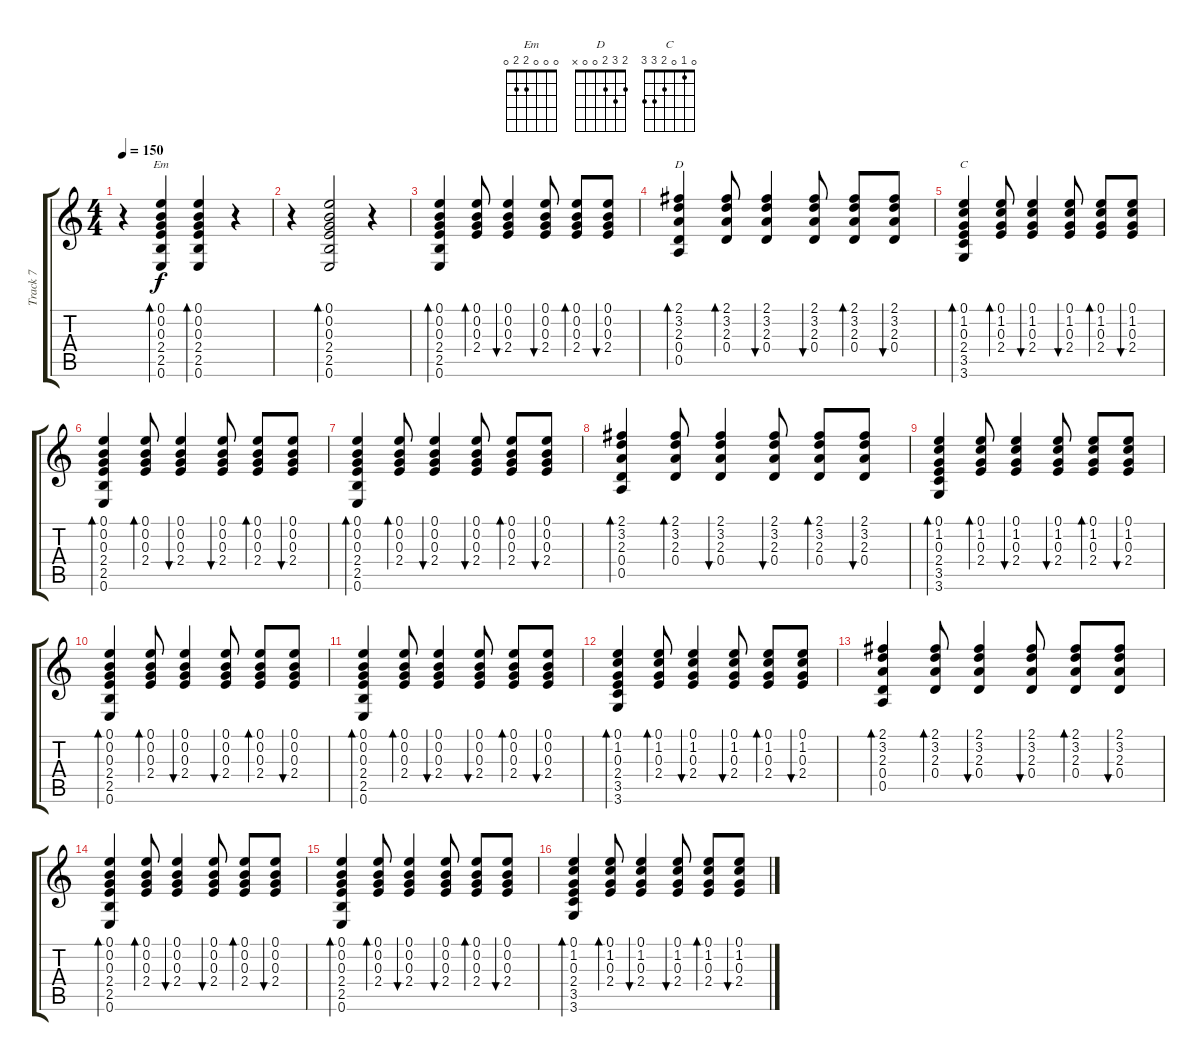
\track ("Track 7" "Track 7") {instrument acousticguitarsteel}
\staff {score tabs}
\tuning (E4 B3 G3 D3 A2 E2) {hide}
\chord ("Em" 0 0 0 2 2 0)
\chord ("D" 2 3 2 0 0 x)
\chord ("C" 0 1 0 2 3 3)
\ts (4 4)
\tempo 150
\clef g2
\ks c
r.4{dy f} (0.1 0.2 0.3 2.4 2.5 0.6).4{bd 120 ch "Em"} (0.1 0.2 0.3 2.4 2.5 0.6).4{bd 120} r.4 |
r.4 (0.1 0.2 0.3 2.4 2.5 0.6).2{bd 480} r.4 |
(0.1 0.2 0.3 2.4 2.5 0.6).4{bd 120} (0.1 0.2 0.3 2.4).8{bd 120} (0.1 0.2 0.3 2.4).4{bu 120} (0.1 0.2 0.3 2.4).8{bu 120} (0.1 0.2 0.3 2.4).8{bd 120} (0.1 0.2 0.3 2.4).8{bu 120} |
(2.1 3.2 2.3 0.4 0.5).4{bd 120 ch "D"} (2.1 3.2 2.3 0.4).8{bd 120} (2.1 3.2 2.3 0.4).4{bu 120} (2.1 3.2 2.3 0.4).8{bu 120} (2.1 3.2 2.3 0.4).8{bd 120} (2.1 3.2 2.3 0.4).8{bu 120} |
(0.1 1.2 0.3 2.4 3.5 3.6).4{bd 120 ch "C"} (0.1 1.2 0.3 2.4).8{bd 120} (0.1 1.2 0.3 2.4).4{bu 120} (0.1 1.2 0.3 2.4).8{bu 120} (0.1 1.2 0.3 2.4).8{bd 120} (0.1 1.2 0.3 2.4).8{bu 120} |
(0.1 0.2 0.3 2.4 2.5 0.6).4{bd 120} (0.1 0.2 0.3 2.4).8{bd 120} (0.1 0.2 0.3 2.4).4{bu 120} (0.1 0.2 0.3 2.4).8{bu 120} (0.1 0.2 0.3 2.4).8{bd 120} (0.1 0.2 0.3 2.4).8{bu 120} |
(0.1 0.2 0.3 2.4 2.5 0.6).4{bd 120} (0.1 0.2 0.3 2.4).8{bd 120} (0.1 0.2 0.3 2.4).4{bu 120} (0.1 0.2 0.3 2.4).8{bu 120} (0.1 0.2 0.3 2.4).8{bd 120} (0.1 0.2 0.3 2.4).8{bu 120} |
(2.1 3.2 2.3 0.4 0.5).4{bd 120} (2.1 3.2 2.3 0.4).8{bd 120} (2.1 3.2 2.3 0.4).4{bu 120} (2.1 3.2 2.3 0.4).8{bu 120} (2.1 3.2 2.3 0.4).8{bd 120} (2.1 3.2 2.3 0.4).8{bu 120} |
(0.1 1.2 0.3 2.4 3.5 3.6).4{bd 120} (0.1 1.2 0.3 2.4).8{bd 120} (0.1 1.2 0.3 2.4).4{bu 120} (0.1 1.2 0.3 2.4).8{bu 120} (0.1 1.2 0.3 2.4).8{bd 120} (0.1 1.2 0.3 2.4).8{bu 120} |
(0.1 0.2 0.3 2.4 2.5 0.6).4{bd 120} (0.1 0.2 0.3 2.4).8{bd 120} (0.1 0.2 0.3 2.4).4{bu 120} (0.1 0.2 0.3 2.4).8{bu 120} (0.1 0.2 0.3 2.4).8{bd 120} (0.1 0.2 0.3 2.4).8{bu 120} |
(0.1 0.2 0.3 2.4 2.5 0.6).4{bd 120} (0.1 0.2 0.3 2.4).8{bd 120} (0.1 0.2 0.3 2.4).4{bu 120} (0.1 0.2 0.3 2.4).8{bu 120} (0.1 0.2 0.3 2.4).8{bd 120} (0.1 0.2 0.3 2.4).8{bu 120} |
(0.1 1.2 0.3 2.4 3.5 3.6).4{bd 120} (0.1 1.2 0.3 2.4).8{bd 120} (0.1 1.2 0.3 2.4).4{bu 120} (0.1 1.2 0.3 2.4).8{bu 120} (0.1 1.2 0.3 2.4).8{bd 120} (0.1 1.2 0.3 2.4).8{bu 120} |
(2.1 3.2 2.3 0.4 0.5).4{bd 120} (2.1 3.2 2.3 0.4).8{bd 120} (2.1 3.2 2.3 0.4).4{bu 120} (2.1 3.2 2.3 0.4).8{bu 120} (2.1 3.2 2.3 0.4).8{bd 120} (2.1 3.2 2.3 0.4).8{bu 120} |
(0.1 0.2 0.3 2.4 2.5 0.6).4{bd 120} (0.1 0.2 0.3 2.4).8{bd 120} (0.1 0.2 0.3 2.4).4{bu 120} (0.1 0.2 0.3 2.4).8{bu 120} (0.1 0.2 0.3 2.4).8{bd 120} (0.1 0.2 0.3 2.4).8{bu 120} |
(0.1 0.2 0.3 2.4 2.5 0.6).4{bd 120} (0.1 0.2 0.3 2.4).8{bd 120} (0.1 0.2 0.3 2.4).4{bu 120} (0.1 0.2 0.3 2.4).8{bu 120} (0.1 0.2 0.3 2.4).8{bd 120} (0.1 0.2 0.3 2.4).8{bu 120} |
(0.1 1.2 0.3 2.4 3.5 3.6).4{bd 120} (0.1 1.2 0.3 2.4).8{bd 120} (0.1 1.2 0.3 2.4).4{bu 120} (0.1 1.2 0.3 2.4).8{bu 120} (0.1 1.2 0.3 2.4).8{bd 120} (0.1 1.2 0.3 2.4).8{bu 120}
